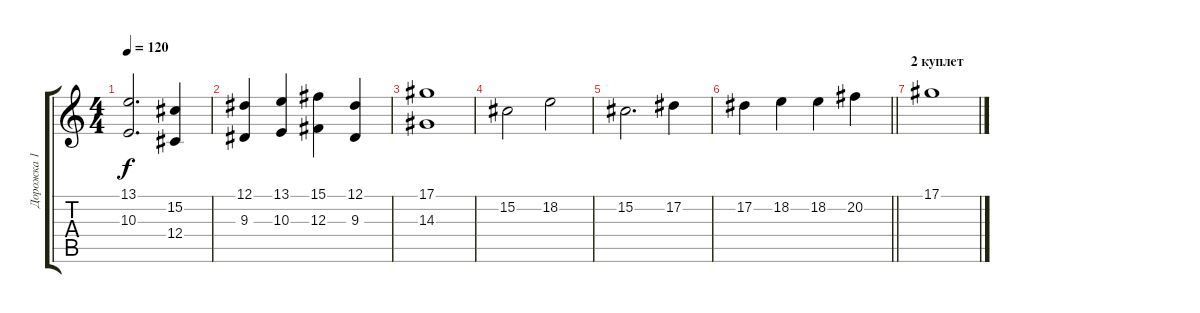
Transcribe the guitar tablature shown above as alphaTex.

\track ("Дорожка 1" "Дорожка 1") {instrument viola}
\staff {score tabs}
\tuning (Eb4 Bb3 Gb3 Db3 Ab2 Eb2) {hide}
\ts (4 4)
\tempo 120
\clef g2
\ks c
(13.1 10.3).2{d dy f} (15.2 12.4).4 |
(12.1 9.3).4 (13.1 10.3).4 (15.1 12.3).4 (12.1 9.3).4 |
(17.1 14.3).1 |
15.2.2 18.2.2 |
15.2.2{d} 17.2.4 |
\barLineRight lightlight
17.2.4 18.2.4 18.2.4 20.2.4 |
\section ("" "2 куплет")
17.1.1
